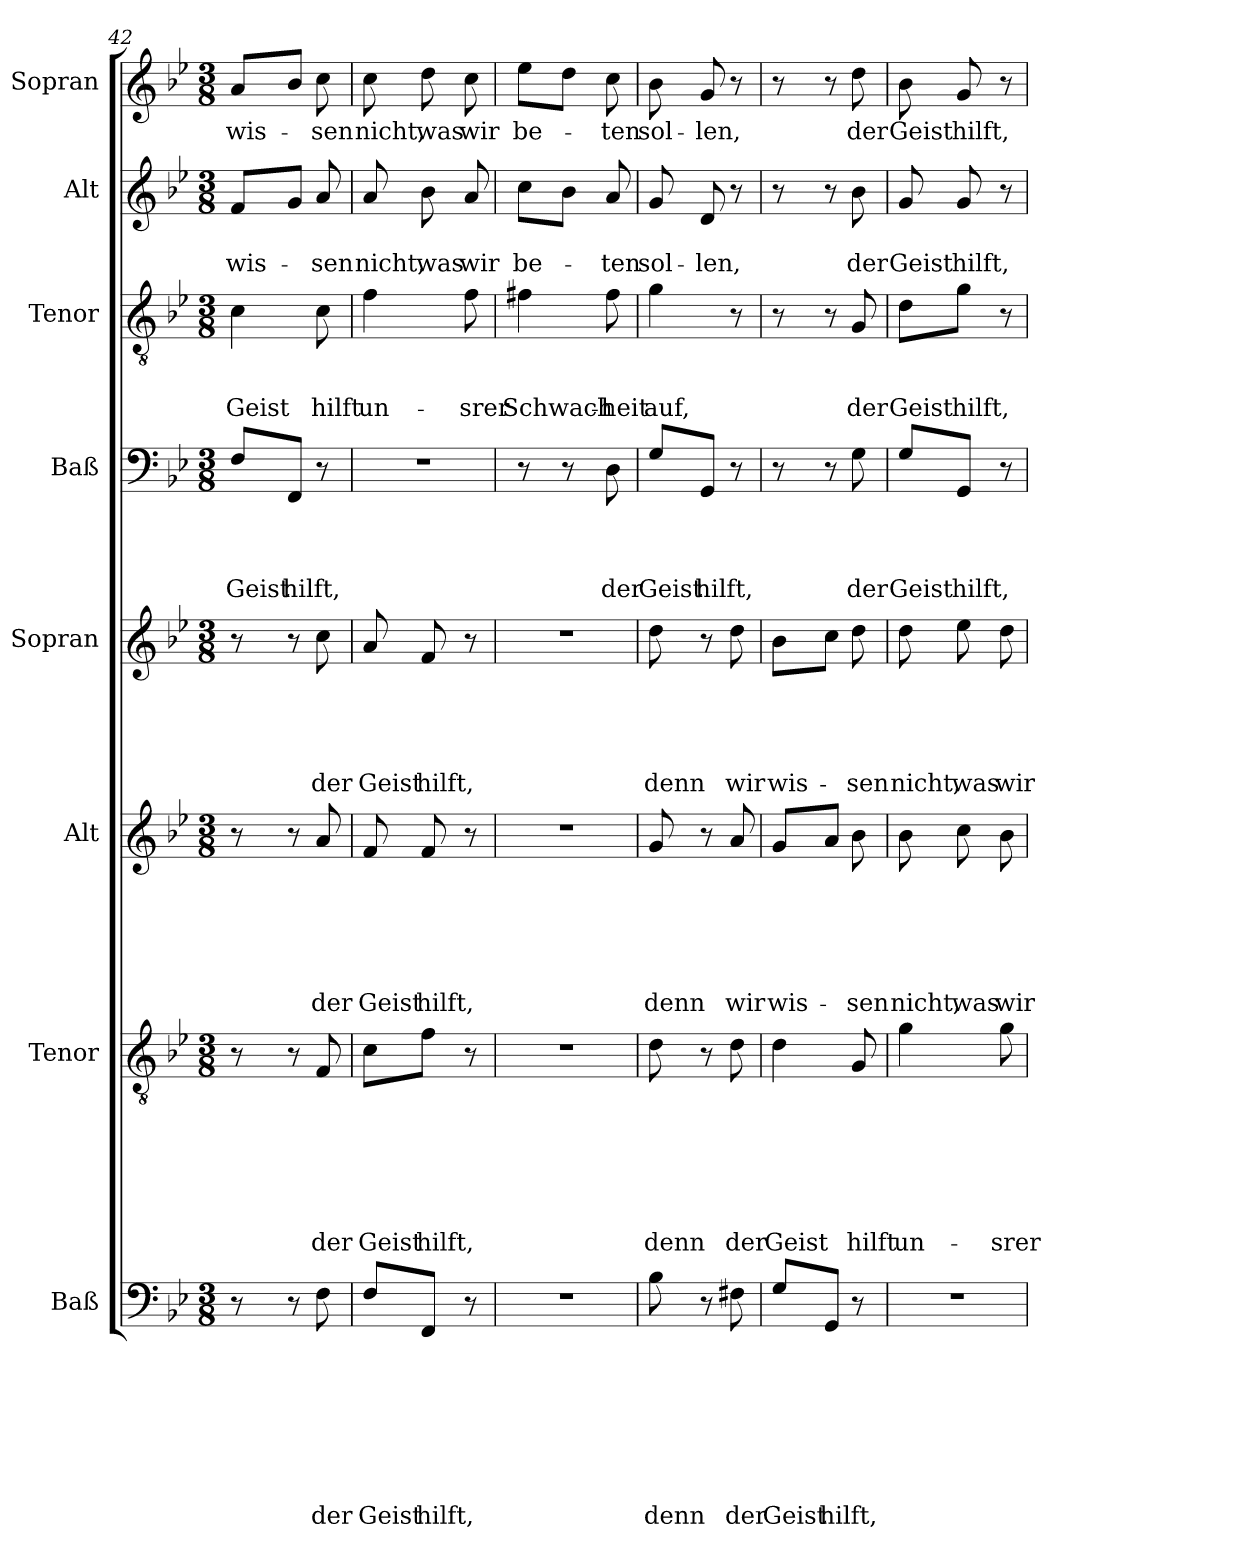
**kern	**text	**text	**text	**text	**text	**text	**text	**text	**kern	**text	**text	**text	**text	**text	**text	**text	**kern	**text	**text	**text	**text	**text	**text	**kern	**text	**text	**text	**text	**text	**kern	**text	**text	**text	**text	**kern	**text	**text	**text	**kern	**text	**text	**kern	**text
*part8	*part8	*part8	*part8	*part8	*part8	*part8	*part8	*part8	*part7	*part7	*part7	*part7	*part7	*part7	*part7	*part7	*part6	*part6	*part6	*part6	*part6	*part6	*part6	*part5	*part5	*part5	*part5	*part5	*part5	*part4	*part4	*part4	*part4	*part4	*part3	*part3	*part3	*part3	*part2	*part2	*part2	*part1	*part1
*staff8	*staff8	*staff8	*staff8	*staff8	*staff8	*staff8	*staff8	*staff8	*staff7	*staff7	*staff7	*staff7	*staff7	*staff7	*staff7	*staff7	*staff6	*staff6	*staff6	*staff6	*staff6	*staff6	*staff6	*staff5	*staff5	*staff5	*staff5	*staff5	*staff5	*staff4	*staff4	*staff4	*staff4	*staff4	*staff3	*staff3	*staff3	*staff3	*staff2	*staff2	*staff2	*staff1	*staff1
*I"Baß	*	*	*	*	*	*	*	*	*I"Tenor	*	*	*	*	*	*	*	*I"Alt	*	*	*	*	*	*	*I"Sopran	*	*	*	*	*	*I"Baß	*	*	*	*	*I"Tenor	*	*	*	*I"Alt	*	*	*I"Sopran	*
*clefF4	*	*	*	*	*	*	*	*	*clefGv2	*	*	*	*	*	*	*	*clefG2	*	*	*	*	*	*	*clefG2	*	*	*	*	*	*clefF4	*	*	*	*	*clefGv2	*	*	*	*clefG2	*	*	*clefG2	*
*k[b-e-]	*	*	*	*	*	*	*	*	*k[b-e-]	*	*	*	*	*	*	*	*k[b-e-]	*	*	*	*	*	*	*k[b-e-]	*	*	*	*	*	*k[b-e-]	*	*	*	*	*k[b-e-]	*	*	*	*k[b-e-]	*	*	*k[b-e-]	*
*B-:	*	*	*	*	*	*	*	*	*B-:	*	*	*	*	*	*	*	*B-:	*	*	*	*	*	*	*B-:	*	*	*	*	*	*B-:	*	*	*	*	*B-:	*	*	*	*B-:	*	*	*B-:	*
*M3/8	*	*	*	*	*	*	*	*	*M3/8	*	*	*	*	*	*	*	*M3/8	*	*	*	*	*	*	*M3/8	*	*	*	*	*	*M3/8	*	*	*	*	*M3/8	*	*	*	*M3/8	*	*	*M3/8	*
=42	=42	=42	=42	=42	=42	=42	=42	=42	=42	=42	=42	=42	=42	=42	=42	=42	=42	=42	=42	=42	=42	=42	=42	=42	=42	=42	=42	=42	=42	=42	=42	=42	=42	=42	=42	=42	=42	=42	=42	=42	=42	=42	=42
8r	.	.	.	.	.	.	.	.	8r	.	.	.	.	.	.	.	8r	.	.	.	.	.	.	8r	.	.	.	.	.	8F!/L	.	.	.	Geist	4c!\	.	.	Geist	8f!/L	.	wis-	8a!/L	wis-
8r	.	.	.	.	.	.	.	.	8r	.	.	.	.	.	.	.	8r	.	.	.	.	.	.	8r	.	.	.	.	.	8FF!/J	.	.	.	hilft,	.	.	.	.	8g!/J	.	.	8b-!/J	.
8F!\	.	.	.	.	.	.	.	der	8F!/	.	.	.	.	.	.	der	8a!/	.	.	.	.	.	der	8cc!\	.	.	.	.	der	8r	.	.	.	.	8c!\	.	.	hilft	8a!/	.	-sen	8cc!\	-sen
=43	=43	=43	=43	=43	=43	=43	=43	=43	=43	=43	=43	=43	=43	=43	=43	=43	=43	=43	=43	=43	=43	=43	=43	=43	=43	=43	=43	=43	=43	=43	=43	=43	=43	=43	=43	=43	=43	=43	=43	=43	=43	=43	=43
8F!/L	.	.	.	.	.	.	.	Geist	8c!\L	.	.	.	.	.	.	Geist	8f!/	.	.	.	.	.	Geist	8a!/	.	.	.	.	Geist	4.r	.	.	.	.	4f!\	.	.	un-	8a!/	.	nicht,	8cc!\	nicht,
8FF!/J	.	.	.	.	.	.	.	hilft,	8f!\J	.	.	.	.	.	.	hilft,	8f!/	.	.	.	.	.	hilft,	8f!/	.	.	.	.	hilft,	.	.	.	.	.	.	.	.	.	8b-!\	.	was	8dd!\	was
8r	.	.	.	.	.	.	.	.	8r	.	.	.	.	.	.	.	8r	.	.	.	.	.	.	8r	.	.	.	.	.	.	.	.	.	.	8f!\	.	.	-srer	8a!/	.	wir	8cc!\	wir
=44	=44	=44	=44	=44	=44	=44	=44	=44	=44	=44	=44	=44	=44	=44	=44	=44	=44	=44	=44	=44	=44	=44	=44	=44	=44	=44	=44	=44	=44	=44	=44	=44	=44	=44	=44	=44	=44	=44	=44	=44	=44	=44	=44
4.r	.	.	.	.	.	.	.	.	4.r	.	.	.	.	.	.	.	4.r	.	.	.	.	.	.	4.r	.	.	.	.	.	8r	.	.	.	.	4f#X!\	.	.	Schwach-	8cc!\L	.	be-	8ee-!\L	be-
.	.	.	.	.	.	.	.	.	.	.	.	.	.	.	.	.	.	.	.	.	.	.	.	.	.	.	.	.	.	8r	.	.	.	.	.	.	.	.	8b-!\J	.	.	8dd!\J	.
.	.	.	.	.	.	.	.	.	.	.	.	.	.	.	.	.	.	.	.	.	.	.	.	.	.	.	.	.	.	8D!\	.	.	.	der	8f#!\	.	.	-heit	8a!/	.	-ten	8cc!\	-ten
!!LO:LB:g=z
=45	=45	=45	=45	=45	=45	=45	=45	=45	=45	=45	=45	=45	=45	=45	=45	=45	=45	=45	=45	=45	=45	=45	=45	=45	=45	=45	=45	=45	=45	=45	=45	=45	=45	=45	=45	=45	=45	=45	=45	=45	=45	=45	=45
8B-!\	.	.	.	.	.	.	.	denn	8d!\	.	.	.	.	.	.	denn	8g!/	.	.	.	.	.	denn	8dd!\	.	.	.	.	denn	8G!/L	.	.	.	Geist	4g!\	.	.	auf,	8g!/	.	sol-	8b-!\	sol-
8r	.	.	.	.	.	.	.	.	8r	.	.	.	.	.	.	.	8r	.	.	.	.	.	.	8r	.	.	.	.	.	8GG!/J	.	.	.	hilft,	.	.	.	.	8d!/	.	-len,	8g!/	-len,
8F#X!\	.	.	.	.	.	.	.	der	8d!\	.	.	.	.	.	.	der	8a!/	.	.	.	.	.	wir	8dd!\	.	.	.	.	wir	8r	.	.	.	.	8r	.	.	.	8r	.	.	8r	.
=46	=46	=46	=46	=46	=46	=46	=46	=46	=46	=46	=46	=46	=46	=46	=46	=46	=46	=46	=46	=46	=46	=46	=46	=46	=46	=46	=46	=46	=46	=46	=46	=46	=46	=46	=46	=46	=46	=46	=46	=46	=46	=46	=46
8G!/L	.	.	.	.	.	.	.	Geist	4d!\	.	.	.	.	.	.	Geist	8g!/L	.	.	.	.	.	wis-	8b-!\L	.	.	.	.	wis-	8r	.	.	.	.	8r	.	.	.	8r	.	.	8r	.
8GG!/J	.	.	.	.	.	.	.	hilft,	.	.	.	.	.	.	.	.	8a!/J	.	.	.	.	.	.	8cc!\J	.	.	.	.	.	8r	.	.	.	.	8r	.	.	.	8r	.	.	8r	.
8r	.	.	.	.	.	.	.	.	8G!/	.	.	.	.	.	.	hilft	8b-!\	.	.	.	.	.	-sen	8dd!\	.	.	.	.	-sen	8G!\	.	.	.	der	8G!/	.	.	der	8b-!\	.	der	8dd!\	der
=47	=47	=47	=47	=47	=47	=47	=47	=47	=47	=47	=47	=47	=47	=47	=47	=47	=47	=47	=47	=47	=47	=47	=47	=47	=47	=47	=47	=47	=47	=47	=47	=47	=47	=47	=47	=47	=47	=47	=47	=47	=47	=47	=47
4.r	.	.	.	.	.	.	.	.	4g!\	.	.	.	.	.	.	un-	8b-!\	.	.	.	.	.	nicht,	8dd!\	.	.	.	.	nicht,	8G!/L	.	.	.	Geist	8d!\L	.	.	Geist	8g!/	.	Geist	8b-!\	Geist
.	.	.	.	.	.	.	.	.	.	.	.	.	.	.	.	.	8cc!\	.	.	.	.	.	was	8ee-!\	.	.	.	.	was	8GG!/J	.	.	.	hilft,	8g!\J	.	.	hilft,	8g!/	.	hilft,	8g!/	hilft,
.	.	.	.	.	.	.	.	.	8g!\	.	.	.	.	.	.	-srer	8b-!\	.	.	.	.	.	wir	8dd!\	.	.	.	.	wir	8r	.	.	.	.	8r	.	.	.	8r	.	.	8r	.
=	=	=	=	=	=	=	=	=	=	=	=	=	=	=	=	=	=	=	=	=	=	=	=	=	=	=	=	=	=	=	=	=	=	=	=	=	=	=	=	=	=	=	=
*-	*-	*-	*-	*-	*-	*-	*-	*-	*-	*-	*-	*-	*-	*-	*-	*-	*-	*-	*-	*-	*-	*-	*-	*-	*-	*-	*-	*-	*-	*-	*-	*-	*-	*-	*-	*-	*-	*-	*-	*-	*-	*-	*-
